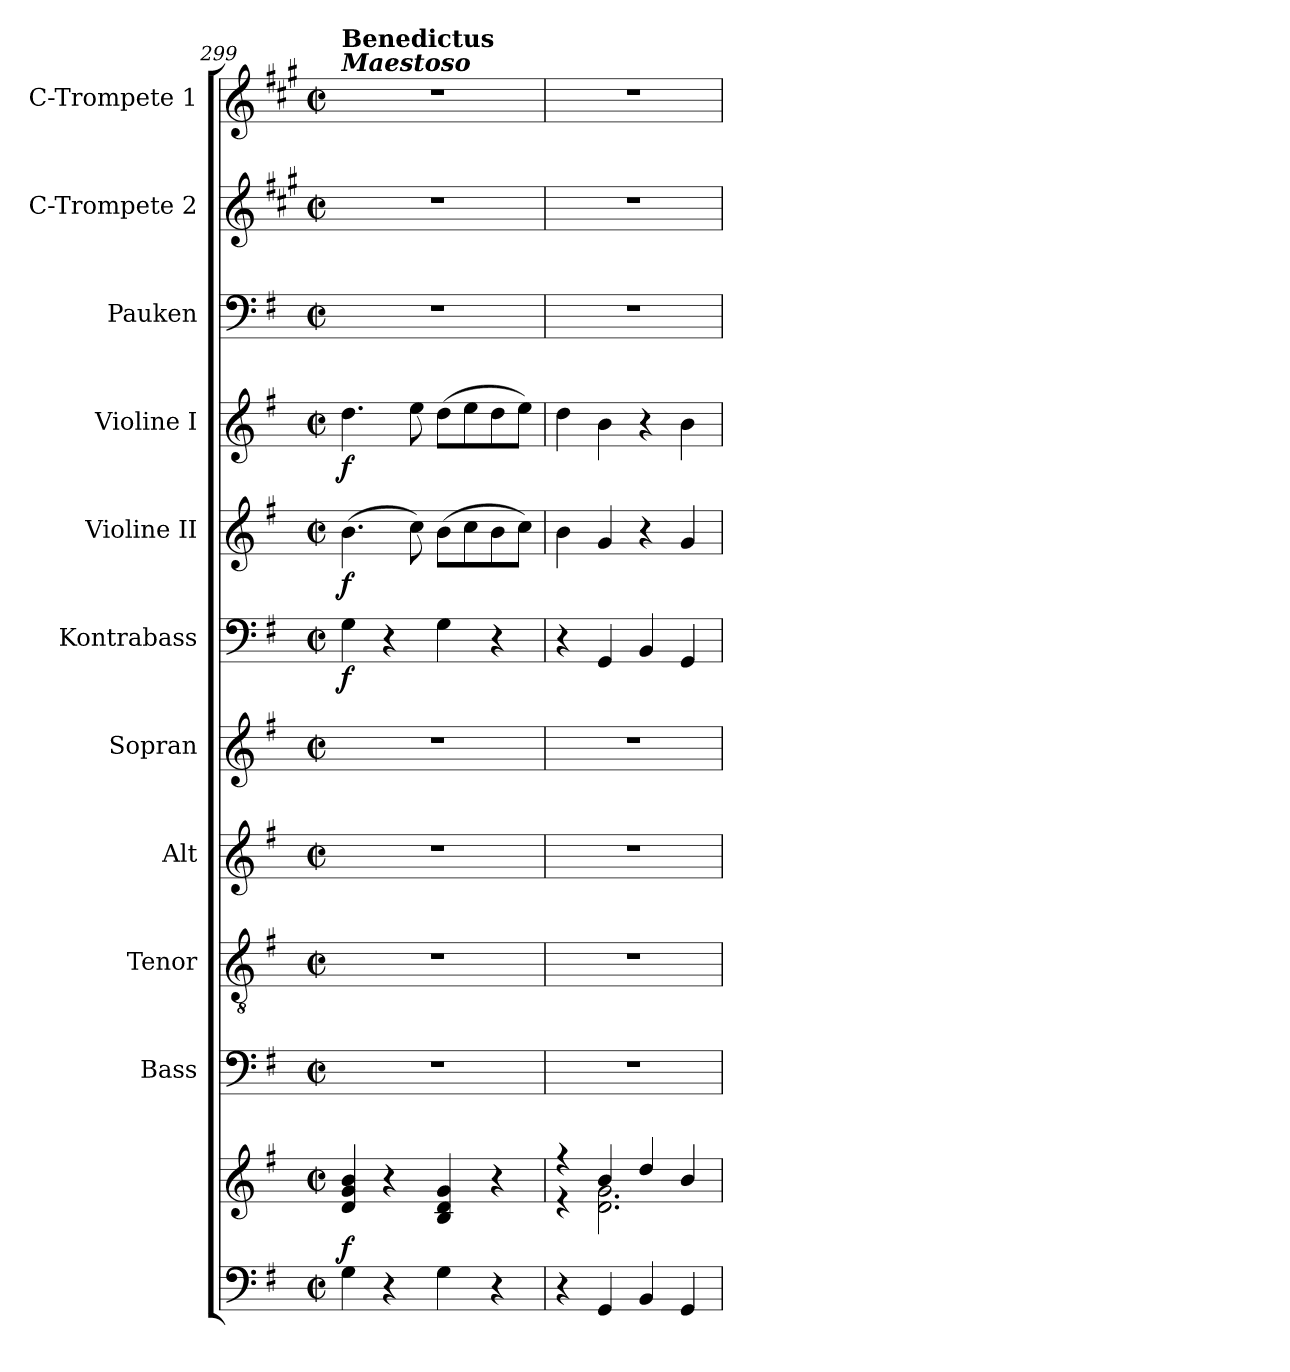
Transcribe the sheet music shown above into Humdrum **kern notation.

**kern	**kern	**dynam	**kern	**kern	**kern	**kern	**kern	**dynam	**kern	**dynam	**kern	**dynam	**kern	**kern	**kern
*part11	*part11	*part11	*part10	*part9	*part8	*part7	*part6	*part6	*part5	*part5	*part4	*part4	*part3	*part2	*part1
*staff12	*staff11	*staff11/12	*staff10	*staff9	*staff8	*staff7	*staff6	*staff6	*staff5	*staff5	*staff4	*staff4	*staff3	*staff2	*staff1
*	*	*	*I"Bass	*I"Tenor	*I"Alt	*I"Sopran	*I"Kontrabass	*	*I"Violine II	*	*I"Violine I	*	*I"Pauken	*I"C-Trompete 2	*I"C-Trompete 1
*	*	*	*I'B.	*I'T.	*I'A.	*I'S.	*I'Kb.	*	*I'Vl. II	*	*I'Vl. I	*	*I'Pk.	*I'C Trp. 2	*I'C Trp. 1
!!LO:PB:g=z
*clefF4	*clefG2	*	*clefF4	*clefGv2	*clefG2	*clefG2	*clefF4	*	*clefG2	*	*clefG2	*	*clefF4	*clefG2	*clefG2
*	*	*	*	*	*	*	*ITrd7c12	*	*	*	*	*	*	*ITrd1c2	*ITrd1c2
*k[f#]	*k[f#]	*	*k[f#]	*k[f#]	*k[f#]	*k[f#]	*k[f#]	*	*k[f#]	*	*k[f#]	*	*k[f#]	*k[f#]	*k[f#]
*G:	*G:	*	*G:	*G:	*G:	*G:	*G:	*	*G:	*	*G:	*	*G:	*G:	*G:
*M2/2	*M2/2	*	*M2/2	*M2/2	*M2/2	*M2/2	*M2/2	*	*M2/2	*	*M2/2	*	*M2/2	*M2/2	*M2/2
*met(c|)	*met(c|)	*	*met(c|)	*met(c|)	*met(c|)	*met(c|)	*met(c|)	*	*met(c|)	*	*met(c|)	*	*met(c|)	*met(c|)	*met(c|)
=299	=299	=299	=299	=299	=299	=299	=299	=299	=299	=299	=299	=299	=299	=299	=299
!	!	!	!	!	!	!	!	!	!	!	!	!	!	!	!LO:TX:a:Bi:t=Maestoso
!	!	!	!	!	!	!	!	!	!	!	!	!	!	!	!LO:TX:a:B:t=Benedictus
!	!	!LO:DY:a=2	!	!	!	!	!	!LO:DY:b	!	!LO:DY:b	!	!LO:DY:b	!	!	!
4G\	4d/ 4g/ 4b/	f	1r	1r	1r	1r	4GG\	f	(>4.b\	f	4.dd\	f	1r	1r	1r
4r	4r	.	.	.	.	.	4r	.	.	.	.	.	.	.	.
.	.	.	.	.	.	.	.	.	8cc\)	.	8ee\	.	.	.	.
4G\	4B/ 4d/ 4g/	.	.	.	.	.	4GG\	.	(>8b\L	.	(>8dd\L	.	.	.	.
.	.	.	.	.	.	.	.	.	8cc\	.	8ee\	.	.	.	.
4r	4r	.	.	.	.	.	4r	.	8b\	.	8dd\	.	.	.	.
.	.	.	.	.	.	.	.	.	8cc\J)	.	8ee\J)	.	.	.	.
=300	=300	=300	=300	=300	=300	=300	=300	=300	=300	=300	=300	=300	=300	=300	=300
*	*^	*	*	*	*	*	*	*	*	*	*	*	*	*	*
4r	4r	4r	.	1r	1r	1r	1r	4r	.	4b\	.	4dd\	.	1r	1r	1r
4GG/	4b/	2.d\ 2.g\	.	.	.	.	.	4GGG/	.	4g/	.	4b\	.	.	.	.
4BB/	4dd/	.	.	.	.	.	.	4BBB/	.	4r	.	4r	.	.	.	.
4GG/	4b/	.	.	.	.	.	.	4GGG/	.	4g/	.	4b\	.	.	.	.
*	*v	*v	*	*	*	*	*	*	*	*	*	*	*	*	*	*
=	=	=	=	=	=	=	=	=	=	=	=	=	=	=	=
*-	*-	*-	*-	*-	*-	*-	*-	*-	*-	*-	*-	*-	*-	*-	*-
